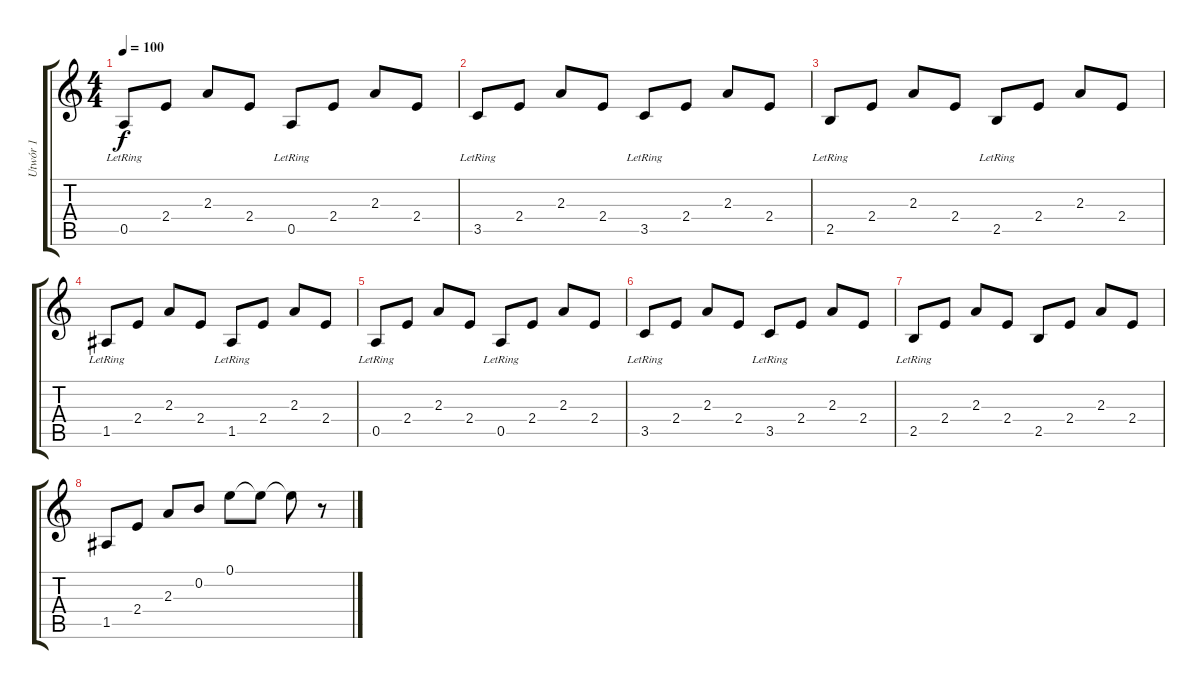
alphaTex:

\track ("Utwór 1" "Utwór 1") {instrument acousticguitarsteel}
\staff {score tabs}
\tuning (E4 B3 G3 D3 A2 E2) {hide}
\ts (4 4)
\tempo 100
\clef g2
\ks c
0.5{lr}.8{dy f} 2.4.8 2.3.8 2.4.8 0.5{lr}.8 2.4.8 2.3.8 2.4.8 |
3.5{lr}.8 2.4.8 2.3.8 2.4.8 3.5{lr}.8 2.4.8 2.3.8 2.4.8 |
2.5{lr}.8 2.4.8 2.3.8 2.4.8 2.5{lr}.8 2.4.8 2.3.8 2.4.8 |
1.5{lr}.8 2.4.8 2.3.8 2.4.8 1.5{lr}.8 2.4.8 2.3.8 2.4.8 |
0.5{lr}.8 2.4.8 2.3.8 2.4.8 0.5{lr}.8 2.4.8 2.3.8 2.4.8 |
3.5{lr}.8 2.4.8 2.3.8 2.4.8 3.5{lr}.8 2.4.8 2.3.8 2.4.8 |
2.5{lr}.8 2.4.8 2.3.8 2.4.8 2.5.8 2.4.8 2.3.8 2.4.8 |
1.5.8 2.4.8 2.3.8 0.2.8 0.1.8 0.1{t}.8 0.1{t}.8 r.8
